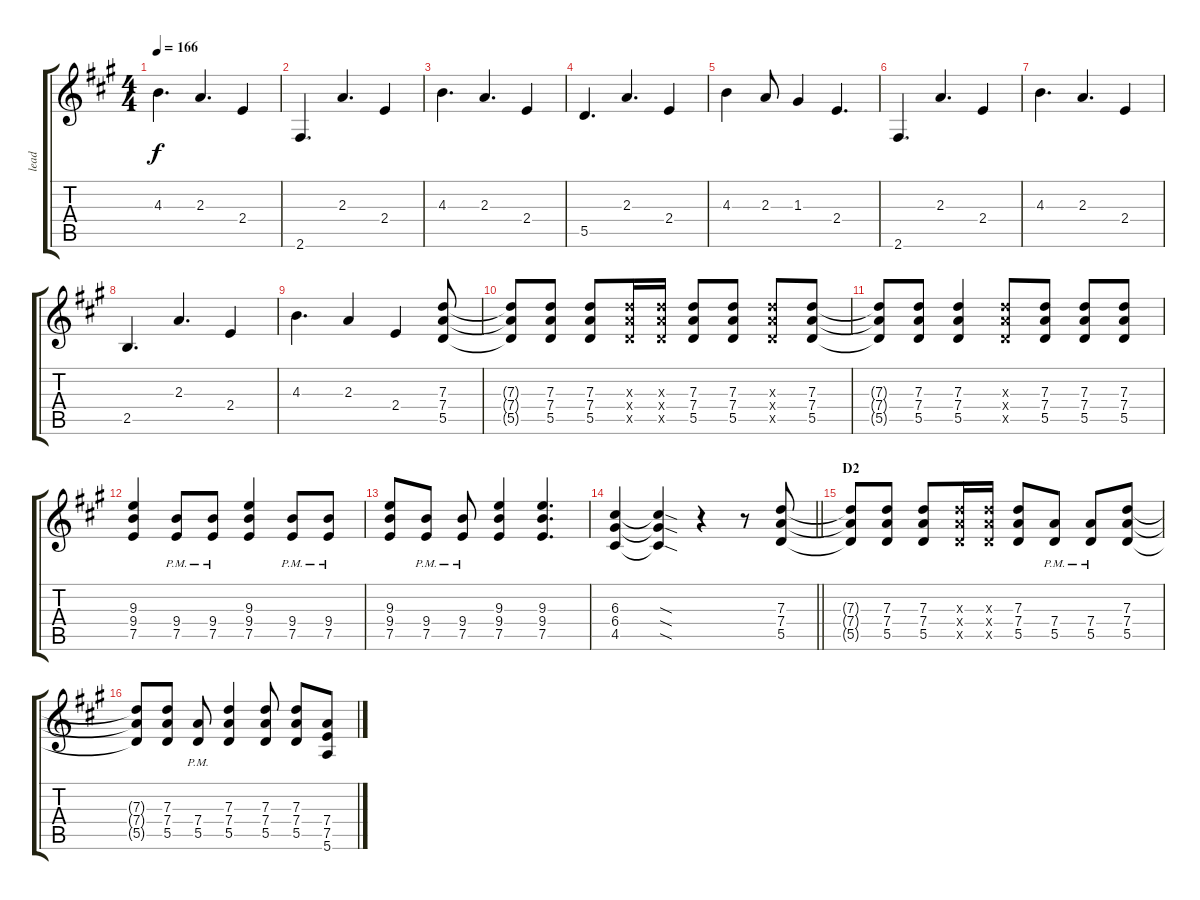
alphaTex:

\track ("lead" "lead") {instrument overdrivenguitar}
\staff {score tabs}
\tuning (E4 B3 G3 D3 A2 E2) {hide}
\ts (4 4)
\tempo 166
\clef g2
\ks a
4.3.4{d dy f} 2.3.4{d} 2.4.4 |
2.6.4{d} 2.3.4{d} 2.4.4 |
4.3.4{d} 2.3.4{d} 2.4.4 |
5.5.4{d} 2.3.4{d} 2.4.4 |
4.3.4 2.3.8 1.3.4 2.4.4{d} |
2.6.4{d} 2.3.4{d} 2.4.4 |
4.3.4{d} 2.3.4{d} 2.4.4 |
2.5.4{d} 2.3.4{d} 2.4.4 |
4.3.4{d} 2.3.4 2.4.4 (7.3 7.4 5.5).8 |
(7.3{t} 7.4{t} 5.5{t}).8 (7.3 7.4 5.5).8 (7.3 7.4 5.5).8 (7.3{x} 7.4{x} 5.5{x}).16 (7.3{x} 7.4{x} 5.5{x}).16 (7.3 7.4 5.5).8 (7.3 7.4 5.5).8 (7.3{x} 7.4{x} 5.5{x}).8 (7.3 7.4 5.5).8 |
(7.3{t} 7.4{t} 5.5{t}).8 (7.3 7.4 5.5).8 (7.3 7.4 5.5).4 (7.3{x} 7.4{x} 5.5{x}).8 (7.3 7.4 5.5).8 (7.3 7.4 5.5).8 (7.3 7.4 5.5).8 |
(9.3 9.4 7.5).4 (9.4{pm} 7.5{pm}).8 (9.4{pm} 7.5{pm}).8 (9.3 9.4 7.5).4 (9.4{pm} 7.5{pm}).8 (9.4{pm} 7.5{pm}).8 |
(9.3 9.4 7.5).8 (9.4{pm} 7.5{pm}).8 (9.4{pm} 7.5{pm}).8 (9.3 9.4 7.5).4 (9.3 9.4 7.5).4{d} |
\barLineRight lightlight
(6.3 6.4 4.5).4 (6.3{sod t} 6.4{sod t} 4.5{sod t}).4 r.4 r.8 (7.3 7.4 5.5).8 |
\section ("" "D2")
(7.3{t} 7.4{t} 5.5{t}).8 (7.3 7.4 5.5).8 (7.3 7.4 5.5).8 (7.3{x} 7.4{x} 5.5{x}).16 (7.3{x} 7.4{x} 5.5{x}).16 (7.3 7.4 5.5).8 (7.4{pm} 5.5{pm}).8 (7.4{pm} 5.5{pm}).8 (7.3 7.4 5.5).8 |
(7.3{t} 7.4{t} 5.5{t}).8 (7.3 7.4 5.5).8 (7.4{pm} 5.5{pm}).8 (7.3 7.4 5.5).4 (7.3 7.4 5.5).8 (7.3 7.4 5.5).8 (7.4 7.5 5.6).8
